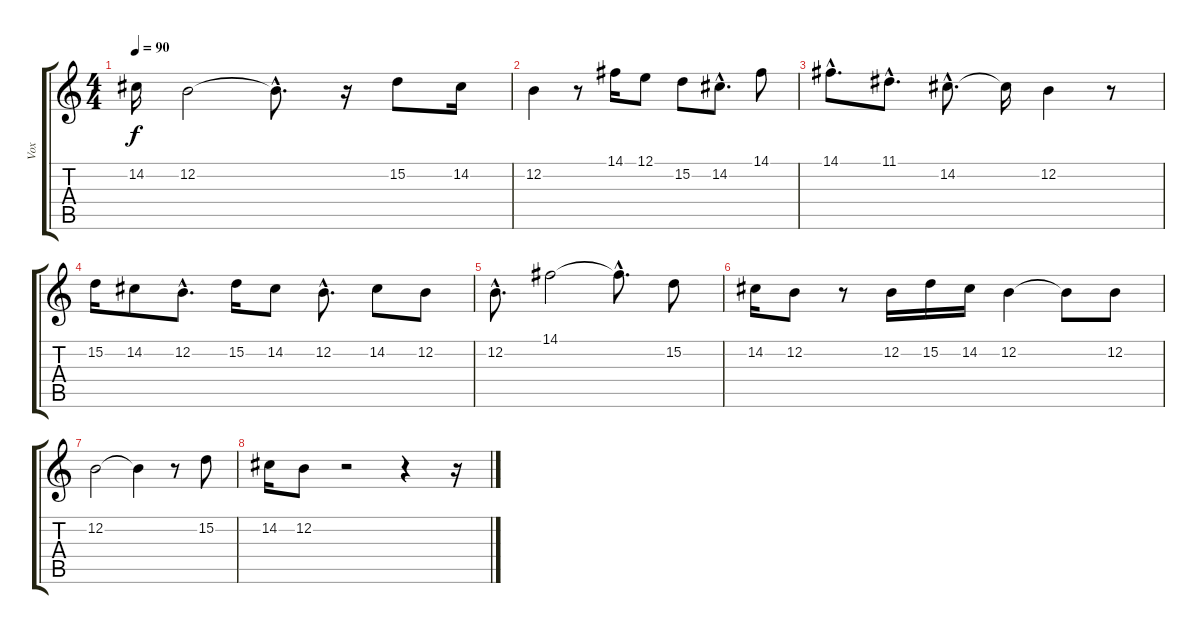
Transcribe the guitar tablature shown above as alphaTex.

\track ("Vox" "Vox") {instrument flute}
\staff {score tabs}
\tuning (E4 B3 G3 D3 A2 E2) {hide}
\ts (4 4)
\tempo 90
\clef g2
\ks c
14.2{t}.16{dy f} 12.2.2 12.2{hac t}.8{d} r.16 15.2.8 14.2.16 |
12.2.4 r.8 14.1.16 12.1.8 15.2.8 14.2{hac}.8{d} 14.1.8 |
14.1{hac}.8{d} 11.1{hac}.8{d} 14.2{hac}.8{d} 14.2{t}.16 12.2.4 r.8 |
15.2.16 14.2.8 12.2{hac}.8{d} 15.2.16 14.2.8 12.2{hac}.8{d} 14.2.8 12.2.8 |
12.2{hac}.8{d} 14.1.2 14.1{hac t}.8{d} 15.2.8 |
14.2.16 12.2.8 r.8 12.2.16 15.2.16 14.2.16 12.2.4 12.2{t}.8 12.2.8 |
12.2.2 12.2{t}.4 r.8 15.2.8 |
14.2.16 12.2.8 r.2 r.4 r.16
